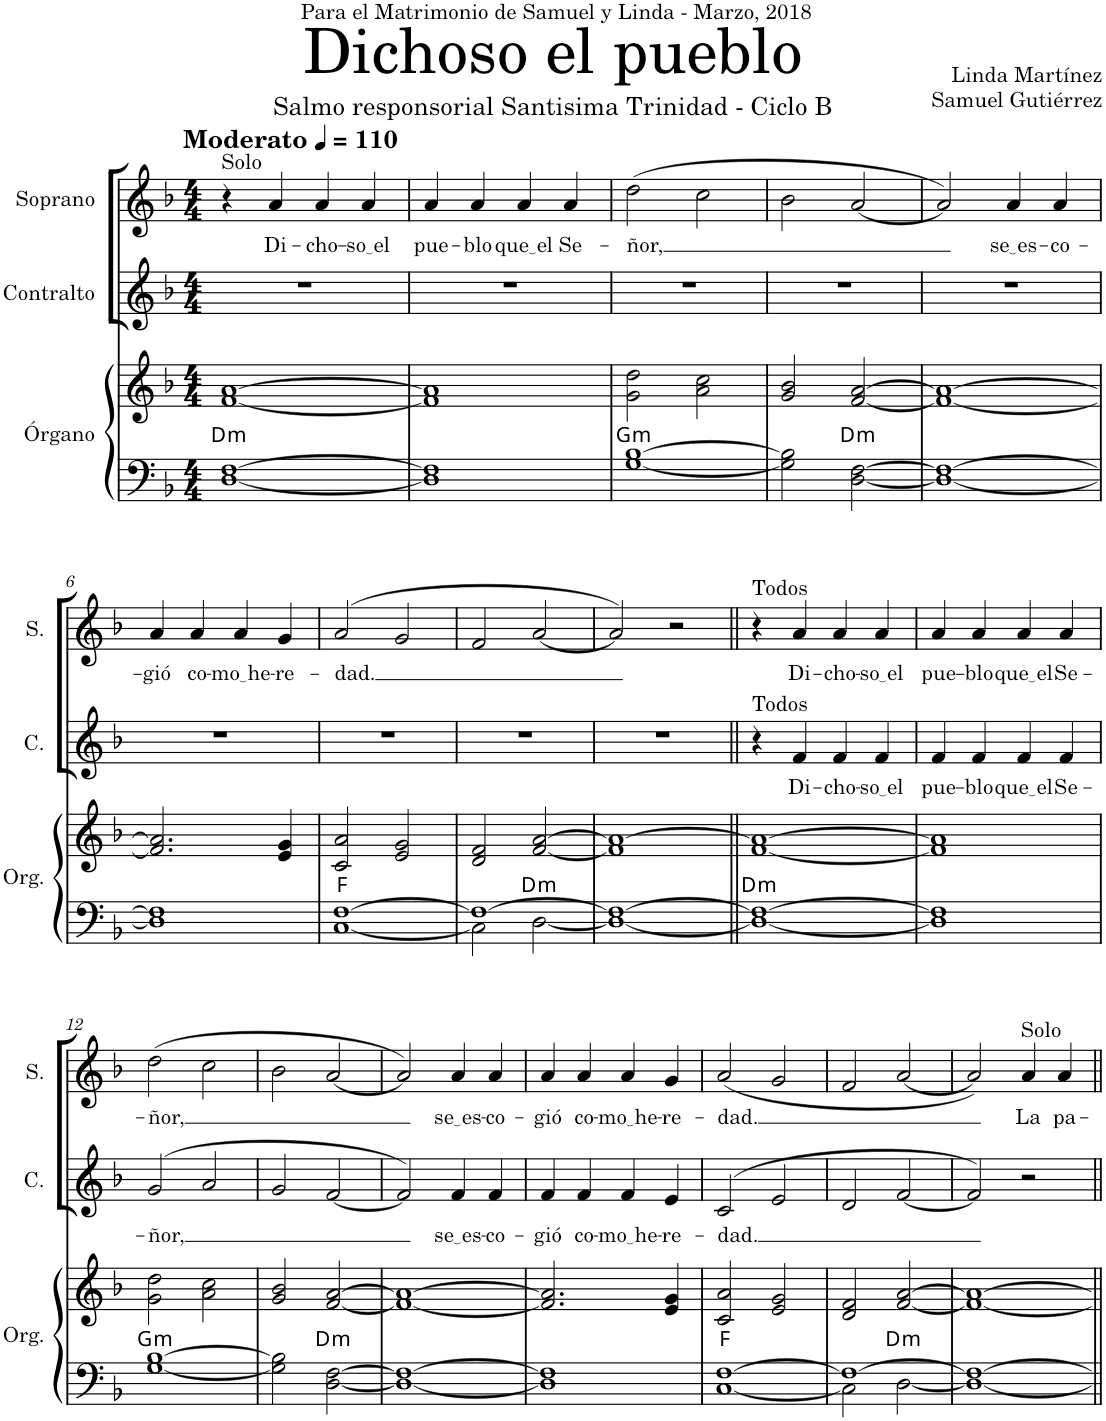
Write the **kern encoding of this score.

**kern	**kern	**harte	**kern	**text	**kern	**text
*part3	*part3	*part3	*part2	*part2	*part1	*part1
*staff4	*staff3	*	*staff2	*staff2	*staff1	*staff1
*I"Órgano	*	*	*I"Contralto	*	*I"Soprano	*
*	*	*	*I'C.	*	*I'S.	*
*clefF4	*clefG2	*	*clefG2	*	*clefG2	*
*k[b-]	*k[b-]	*	*k[b-]	*	*k[b-]	*
*M4/4	*M4/4	*	*M4/4	*	*M4/4	*
*MM110	*MM110	*	*MM110	*	*MM110	*
=1	=1	=1	=1	=1	=1	=1
!	!	!	!	!	!LO:TX:a:B:t=Moderato	!
!	!	!LO:H:kt=m	!	!	!LO:TX:a:t=Solo	!
[1D [1F	[1f [1a	D:min	1r	.	4r	.
!	!	!	!	!	!	!LO:LY:b
.	.	.	.	.	4a/	Di-
!	!	!	!	!	!	!LO:LY:b
.	.	.	.	.	4a/	-cho-
!	!	!	!	!	!	!LO:LY:b
.	.	.	.	.	4a/	so el
=2	=2	=2	=2	=2	=2	=2
!	!	!	!	!	!	!LO:LY:b
1D] 1F]	1f] 1a]	.	1r	.	4a/	pue-
!	!	!	!	!	!	!LO:LY:b
.	.	.	.	.	4a/	-blo
!	!	!	!	!	!	!LO:LY:b
.	.	.	.	.	4a/	que el
!	!	!	!	!	!	!LO:LY:b
.	.	.	.	.	4a/	Se-
=3	=3	=3	=3	=3	=3	=3
!	!	!LO:H:kt=m	!	!	!	!LO:LY:b
[1G [1B-	2g\ 2dd\	G:min	1r	.	(2dd\	-ñor,
.	2a\ 2cc\	.	.	.	2cc\	.
=4	=4	=4	=4	=4	=4	=4
2G\] 2B-\]	2g/ 2b-/	.	1r	.	2b-\	.
!	!	!LO:H:kt=m	!	!	!	!
[2D\ [2F\	[2f/ [2a/	D:min	.	.	[2a/	.
=5	=5	=5	=5	=5	=5	=5
1D_ 1F_	1f_ 1a_	.	1r	.	2a/])	.
!	!	!	!	!	!	!LO:LY:b
.	.	.	.	.	4a/	se es
!	!	!	!	!	!	!LO:LY:b
.	.	.	.	.	4a/	-co-
!!LO:LB:g=z
=6	=6	=6	=6	=6	=6	=6
!	!	!	!	!	!	!LO:LY:b
1D] 1F]	2.f/] 2.a/]	.	1r	.	4a/	-gió
!	!	!	!	!	!	!LO:LY:b
.	.	.	.	.	4a/	co-
!	!	!	!	!	!	!LO:LY:b
.	.	.	.	.	4a/	mo he
!	!	!	!	!	!	!LO:LY:b
.	4e/ 4g/	.	.	.	4g/	-re-
=7	=7	=7	=7	=7	=7	=7
!	!	!	!	!	!	!LO:LY:b
[1C [1F	2c/ 2a/	F:maj	1r	.	(>2a/	-dad.
.	2e/ 2g/	.	.	.	2g/	.
=8	=8	=8	=8	=8	=8	=8
*^	*	*	*	*	*	*
1F_	2C\]	2d/ 2f/	.	1r	.	2f/	.
!	!	!	!LO:H:kt=m	!	!	!	!
.	[2D\	[2f/ [2a/	D:min	.	.	[2a/	.
*v	*v	*	*	*	*	*	*
=9	=9	=9	=9	=9	=9	=9
1D_ 1F_	1f] 1a_	.	1r	.	2a/])	.
.	.	.	.	.	2r	.
=10||	=10||	=10||	=10||	=10||	=10||	=10||
!	!	!	!	!	!LO:TX:a:t=Todos	!
!	!	!LO:H:kt=m	!LO:TX:a:t=Todos	!	!	!
1D_ 1F_	[1f 1a_	D:min	4r	.	4r	.
!	!	!	!	!LO:LY:b	!	!LO:LY:b
.	.	.	4f/	Di-	4a/	Di-
!	!	!	!	!LO:LY:b	!	!LO:LY:b
.	.	.	4f/	-cho-	4a/	-cho-
!	!	!	!	!LO:LY:b	!	!LO:LY:b
.	.	.	4f/	so el	4a/	so el
=11	=11	=11	=11	=11	=11	=11
!	!	!	!	!LO:LY:b	!	!LO:LY:b
1D] 1F]	1f] 1a]	.	4f/	pue-	4a/	pue-
!	!	!	!	!LO:LY:b	!	!LO:LY:b
.	.	.	4f/	-blo	4a/	-blo
!	!	!	!	!LO:LY:b	!	!LO:LY:b
.	.	.	4f/	que el	4a/	que el
!	!	!	!	!LO:LY:b	!	!LO:LY:b
.	.	.	4f/	Se-	4a/	Se-
!!LO:LB:g=z
=12	=12	=12	=12	=12	=12	=12
!	!	!LO:H:kt=m	!	!LO:LY:b	!	!LO:LY:b
[1G [1B-	2g\ 2dd\	G:min	(>2g/	-ñor,	(2dd\	-ñor,
.	2a\ 2cc\	.	2a/	.	2cc\	.
=13	=13	=13	=13	=13	=13	=13
2G\] 2B-\]	2g/ 2b-/	.	2g/	.	2b-\	.
!	!	!LO:H:kt=m	!	!	!	!
[2D\ [2F\	[2f/ [2a/	D:min	[2f/	.	[2a/	.
=14	=14	=14	=14	=14	=14	=14
1D_ 1F_	1f_ 1a_	.	2f/])	.	2a/])	.
!	!	!	!	!LO:LY:b	!	!LO:LY:b
.	.	.	4f/	se es	4a/	se es
!	!	!	!	!LO:LY:b	!	!LO:LY:b
.	.	.	4f/	-co-	4a/	-co-
=15	=15	=15	=15	=15	=15	=15
!	!	!	!	!LO:LY:b	!	!LO:LY:b
1D] 1F]	2.f/] 2.a/]	.	4f/	-gió	4a/	-gió
!	!	!	!	!LO:LY:b	!	!LO:LY:b
.	.	.	4f/	co-	4a/	co-
!	!	!	!	!LO:LY:b	!	!LO:LY:b
.	.	.	4f/	mo he	4a/	mo he
!	!	!	!	!LO:LY:b	!	!LO:LY:b
.	4e/ 4g/	.	4e/	-re-	4g/	-re-
=16	=16	=16	=16	=16	=16	=16
!	!	!	!	!LO:LY:b	!	!LO:LY:b
[1C [1F	2c/ 2a/	F:maj	(>2c/	-dad.	(2a/	-dad.
.	2e/ 2g/	.	2e/	.	2g/	.
=17	=17	=17	=17	=17	=17	=17
*^	*	*	*	*	*	*
1F_	2C\]	2d/ 2f/	.	2d/	.	2f/	.
!	!	!	!LO:H:kt=m	!	!	!	!
.	[2D\	[2f/ [2a/	D:min	[2f/	.	[2a/	.
*v	*v	*	*	*	*	*	*
=18	=18	=18	=18	=18	=18	=18
1D_ 1F_	1f_ 1a_	.	2f/])	.	2a/])	.
!	!	!	!	!	!LO:TX:a:t=Solo	!
!	!	!	!	!	!	!LO:LY:b
.	.	.	2r	.	4a/	La
!	!	!	!	!	!	!LO:LY:b
.	.	.	.	.	4a/	pa-
=||	=||	=||	=||	=||	=||	=||
*-	*-	*-	*-	*-	*-	*-
